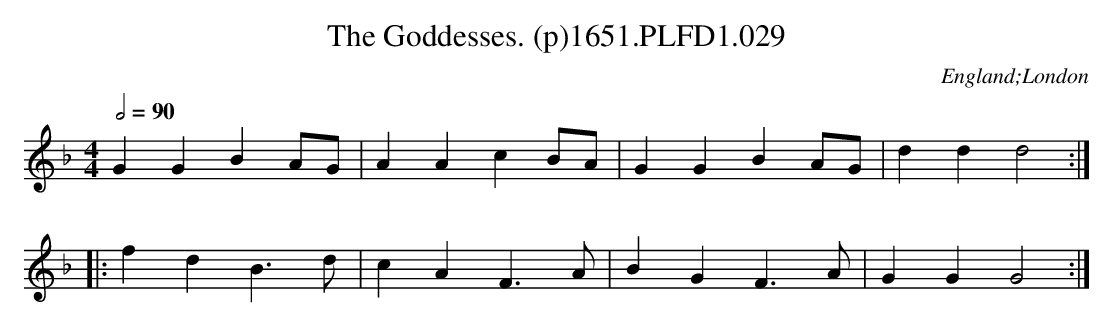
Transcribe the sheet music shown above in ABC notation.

X:1
T: Goddesses. (p)1651.PLFD1.029, The
M: 4/4
L: 1/8
Q: 1/2=90
O: England;London
K: Gdor
   G2 G2 B2 AG | A2 A2 c2 BA | G2 G2 B2 AG | d2 d2 d4 :|
|: f2 d2 B3  d | c2 A2 F3  A | B2 G2 F3  A | G2 G2 G4 :|
